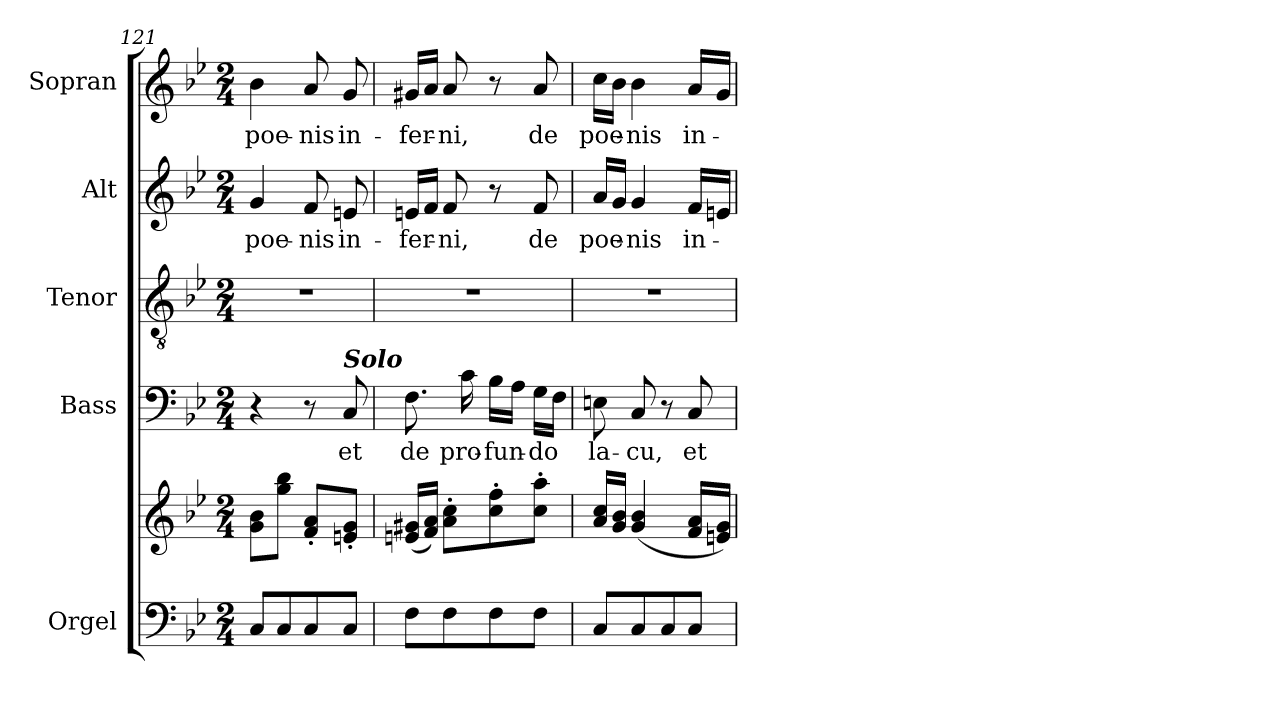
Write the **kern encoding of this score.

**kern	**kern	**kern	**text	**kern	**kern	**text	**kern	**text
*part5	*part5	*part4	*part4	*part3	*part2	*part2	*part1	*part1
*staff6	*staff5	*staff4	*staff4	*staff3	*staff2	*staff2	*staff1	*staff1
*I"Orgel	*	*I"Bass	*	*I"Tenor	*I"Alt	*	*I"Sopran	*
*I'Org.	*	*I'B.	*	*I'T.	*I'A.	*	*I'S.	*
*clefF4	*clefG2	*clefF4	*	*clefGv2	*clefG2	*	*clefG2	*
*k[b-e-]	*k[b-e-]	*k[b-e-]	*	*k[b-e-]	*k[b-e-]	*	*k[b-e-]	*
*B-:	*B-:	*B-:	*	*B-:	*B-:	*	*B-:	*
*M2/4	*M2/4	*M2/4	*	*M2/4	*M2/4	*	*M2/4	*
=121	=121	=121	=121	=121	=121	=121	=121	=121
!	!	!	!	!	!	!LO:LY:b	!	!LO:LY:b
8C/L	8g\ 8b-\L	4r	.	2r	4g/	poe-	4b-\	poe-
8C/	8gg\ 8bb-\J	.	.	.	.	.	.	.
!	!	!	!	!	!	!LO:LY:b	!	!LO:LY:b
8C/	8f/'< 8a/'<L	8r	.	.	8f/	-nis	8a/	-nis
!	!	!LO:TX:a:Bi:t=Solo	!	!	!	!	!	!
!	!	!	!LO:LY:b	!	!	!LO:LY:b	!	!LO:LY:b
8C/J	8en/'< 8g/'<J	8C/	et	.	8en/	in-	8g/	in-
=122	=122	=122	=122	=122	=122	=122	=122	=122
!	!	!	!LO:LY:b	!	!	!LO:LY:b	!	!LO:LY:b
8F\L	(<16en/ 16g#X/LL	8.F\	de	2r	16en/LL	-fer-	16g#X/LL	-fer-
.	16f/ 16a/JJ)	.	.	.	16f/JJ	.	16a/JJ	.
!	!	!	!	!	!	!LO:LY:b	!	!LO:LY:b
8F\	8a\'> 8cc\'>L	.	.	.	8f/	-ni,	8a/	-ni,
!	!	!	!LO:LY:b	!	!	!	!	!
.	.	16c\	pro-	.	.	.	.	.
!	!	!	!LO:LY:b	!	!	!	!	!
8F\	8cc\'> 8ff\'>	16B-\LL	-fun-	.	8r	.	8r	.
.	.	16A\JJ	.	.	.	.	.	.
!	!	!	!LO:LY:b	!	!	!LO:LY:b	!	!LO:LY:b
8F\J	8cc\'> 8aa\'>J	16G\LL	-do	.	8f/	de	8a/	de
.	.	16F\JJ	.	.	.	.	.	.
!!LO:LB:g=z
=123	=123	=123	=123	=123	=123	=123	=123	=123
!	!	!	!LO:LY:b	!	!	!LO:LY:b	!	!LO:LY:b
8C/L	16a/ 16cc/LL	8En\	la-	2r	16a/LL	poe-	16cc\LL	poe-
.	16g/ 16b-/JJ	.	.	.	16g/JJ	.	16b-\JJ	.
!	!	!	!LO:LY:b	!	!	!LO:LY:b	!	!LO:LY:b
8C/	(<4g/ 4b-/	8C/	-cu,	.	4g/	-nis	4b-\	-nis
8C/	.	8r	.	.	.	.	.	.
!	!	!	!LO:LY:b	!	!	!LO:LY:b	!	!LO:LY:b
8C/J	16f/ 16a/LL	8C/	et	.	16f/LL	in-	16a/LL	in-
.	16en/ 16g/JJ)	.	.	.	16en/JJ	.	16g/JJ	.
=	=	=	=	=	=	=	=	=
*-	*-	*-	*-	*-	*-	*-	*-	*-
